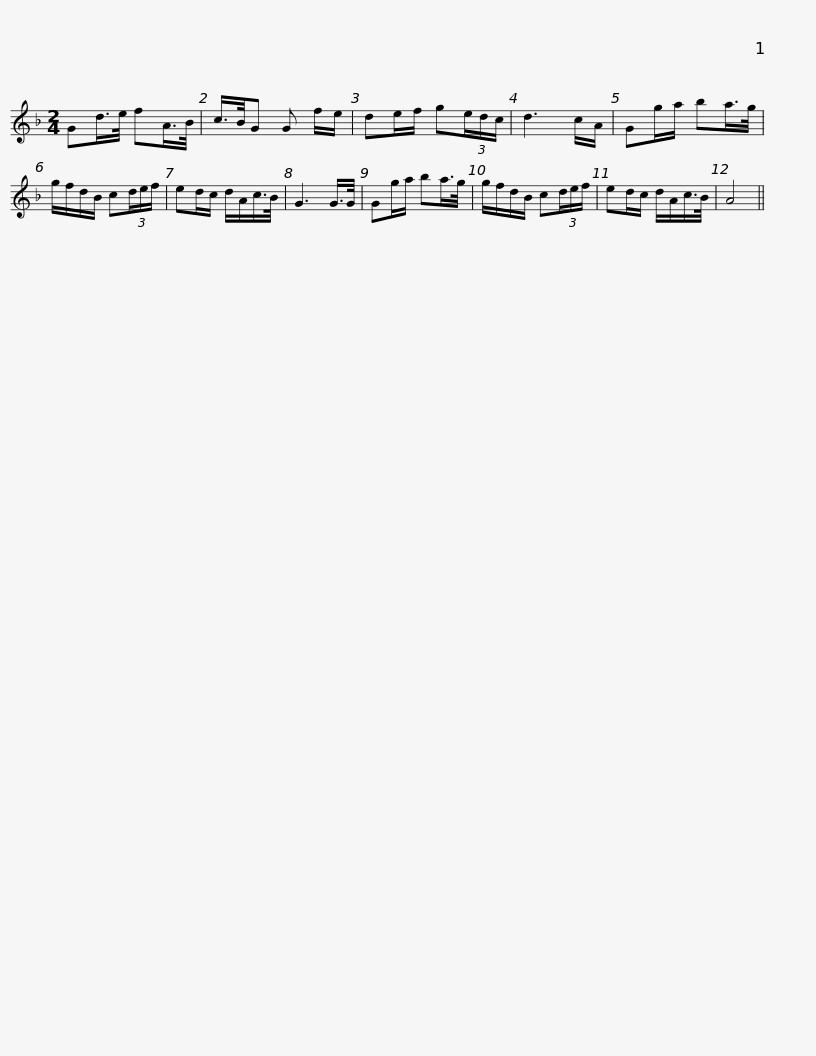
X:1
L:1/8
M:2/4
I:linebreak $
K:F
V:1 treble
V:1
 Gd/>e/ fA/>B/ | c/>B/G G f/e/ | de/f/ g(3e/d/c/ | d3 c/A/ | Gg/a/ ba/>g/ | %5
 g/f/d/B/ c(3d/e/f/ | ed/c/ d/A/c/>B/ |$ G3 G/>G/ | Gg/a/ ba/>g/ | g/f/d/B/ c(3d/e/f/ | %10
 ed/c/ d/A/c/>B/ | A4 || %12
